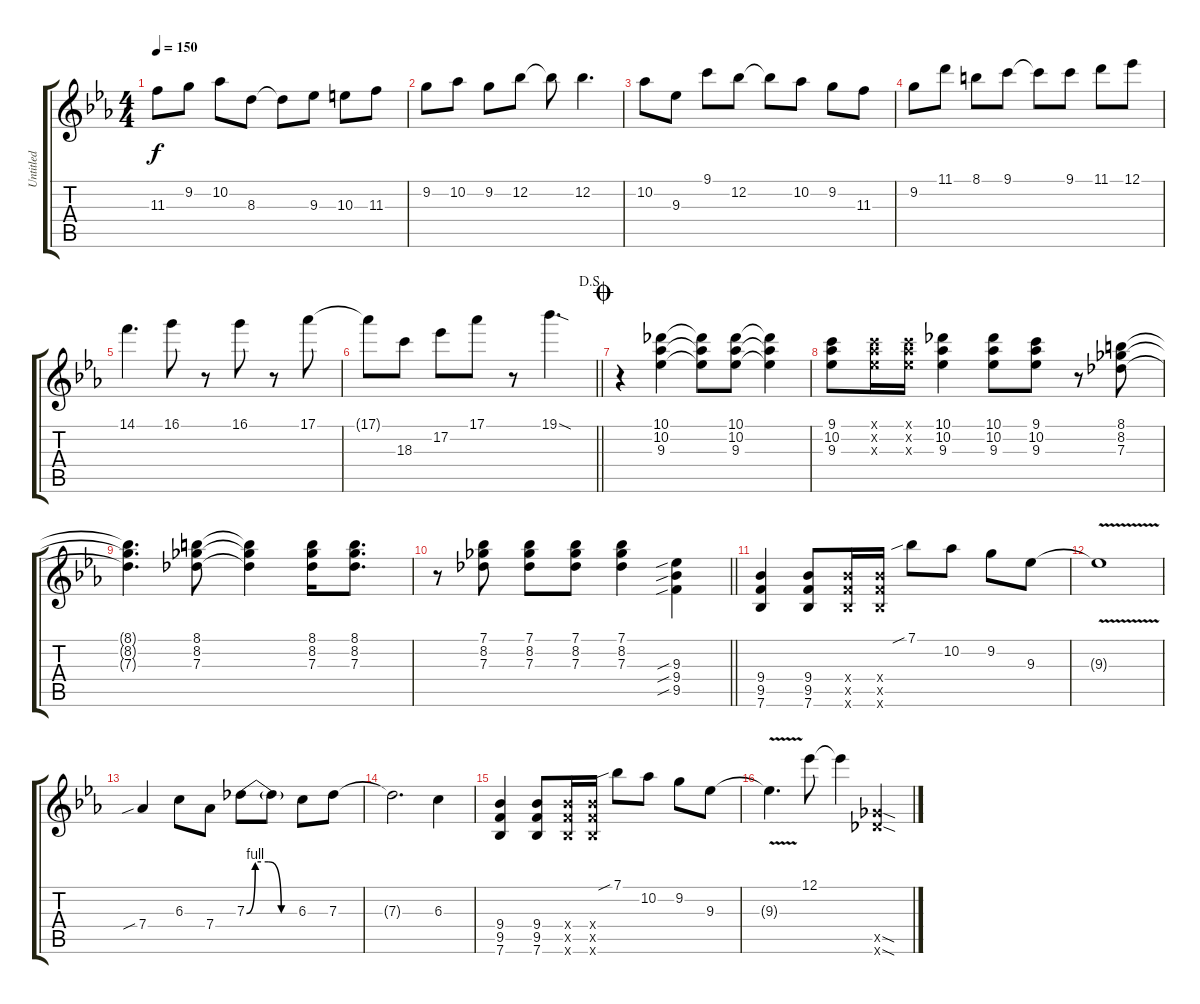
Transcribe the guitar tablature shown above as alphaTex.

\track ("Untitled" "Untitled") {instrument overdrivenguitar}
\staff {score tabs}
\tuning (Eb4 Bb3 Gb3 Db3 Ab2 Eb2) {hide}
\ts (4 4)
\tempo 150
\clef g2
\ks eb
11.3.8{dy f} 9.2.8 10.2.8 8.3.8 8.3{t}.8 9.3.8 10.3.8 11.3.8 |
9.2.8 10.2.8 9.2.8 12.2.8 12.2{t}.8 12.2.4{d} |
10.2.8 9.3.8 9.1.8 12.2.8 12.2{t}.8 10.2.8 9.2.8 11.3.8 |
9.2.8 11.1.8 8.1.8 9.1.8 9.1{t}.8 9.1.8 11.1.8 12.1.8 |
14.1.4{d} 16.1.8 r.8 16.1.8 r.8 17.1.8 |
\jump dalsegno
\barLineRight lightlight
17.1{t}.8 18.3.8 17.2.8 17.1.8 r.8 19.1{sod}.4{d} |
\jump coda
r.4 (10.1 10.2 9.3).4 (10.1{t} 10.2{t} 9.3{t}).8 (10.1 10.2 9.3).8 (10.1{t} 10.2{t} 9.3{t}).4 |
(9.1 10.2 9.3).8 (9.1{x} 10.2{x} 9.3{x}).16 (9.1{x} 10.2{x} 9.3{x}).16 (10.1 10.2 9.3).4 (10.1 10.2 9.3).8 (9.1 10.2 9.3).8 r.8 (8.1 8.2 7.3).8 |
(8.1{t} 8.2{t} 7.3{t}).4{d} (8.1 8.2 7.3).8 (8.1{t} 8.2{t} 7.3{t}).4 (8.1 8.2 7.3).16 (8.1 8.2 7.3).8{d} |
\barLineRight lightlight
r.8 (7.1 8.2 7.3).8 (7.1 8.2 7.3).8 (7.1 8.2 7.3).8 (7.1 8.2 7.3).4 (9.3{sib} 9.4{sib} 9.5{sib}).4 |
(9.4 9.5 7.6).4 (9.4 9.5 7.6).8 (9.4{x} 9.5{x} 7.6{x}).16 (9.4{x} 9.5{x} 7.6{x}).16 7.1{sib}.8 10.2.8 9.2.8 9.3.8 |
9.3{v t}.1 |
7.4{sib}.4 6.3.8 7.4.8 7.3{be (custom 0 0 10 4 25 4 40 0 60 0)}.8 7.3{t}.8 6.3.8 7.3.8 |
7.3{t}.2{d} 6.3.4 |
(9.4 9.5 7.6).4 (9.4 9.5 7.6).8 (9.4{x} 9.5{x} 7.6{x}).16 (9.4{x} 9.5{x} 7.6{x}).16 7.1{sib}.8 10.2.8 9.2.8 9.3.8 |
9.3{v t}.4{d} 12.1.8 12.1{t}.4 (10.5{sod x} 10.6{sod x}).4
